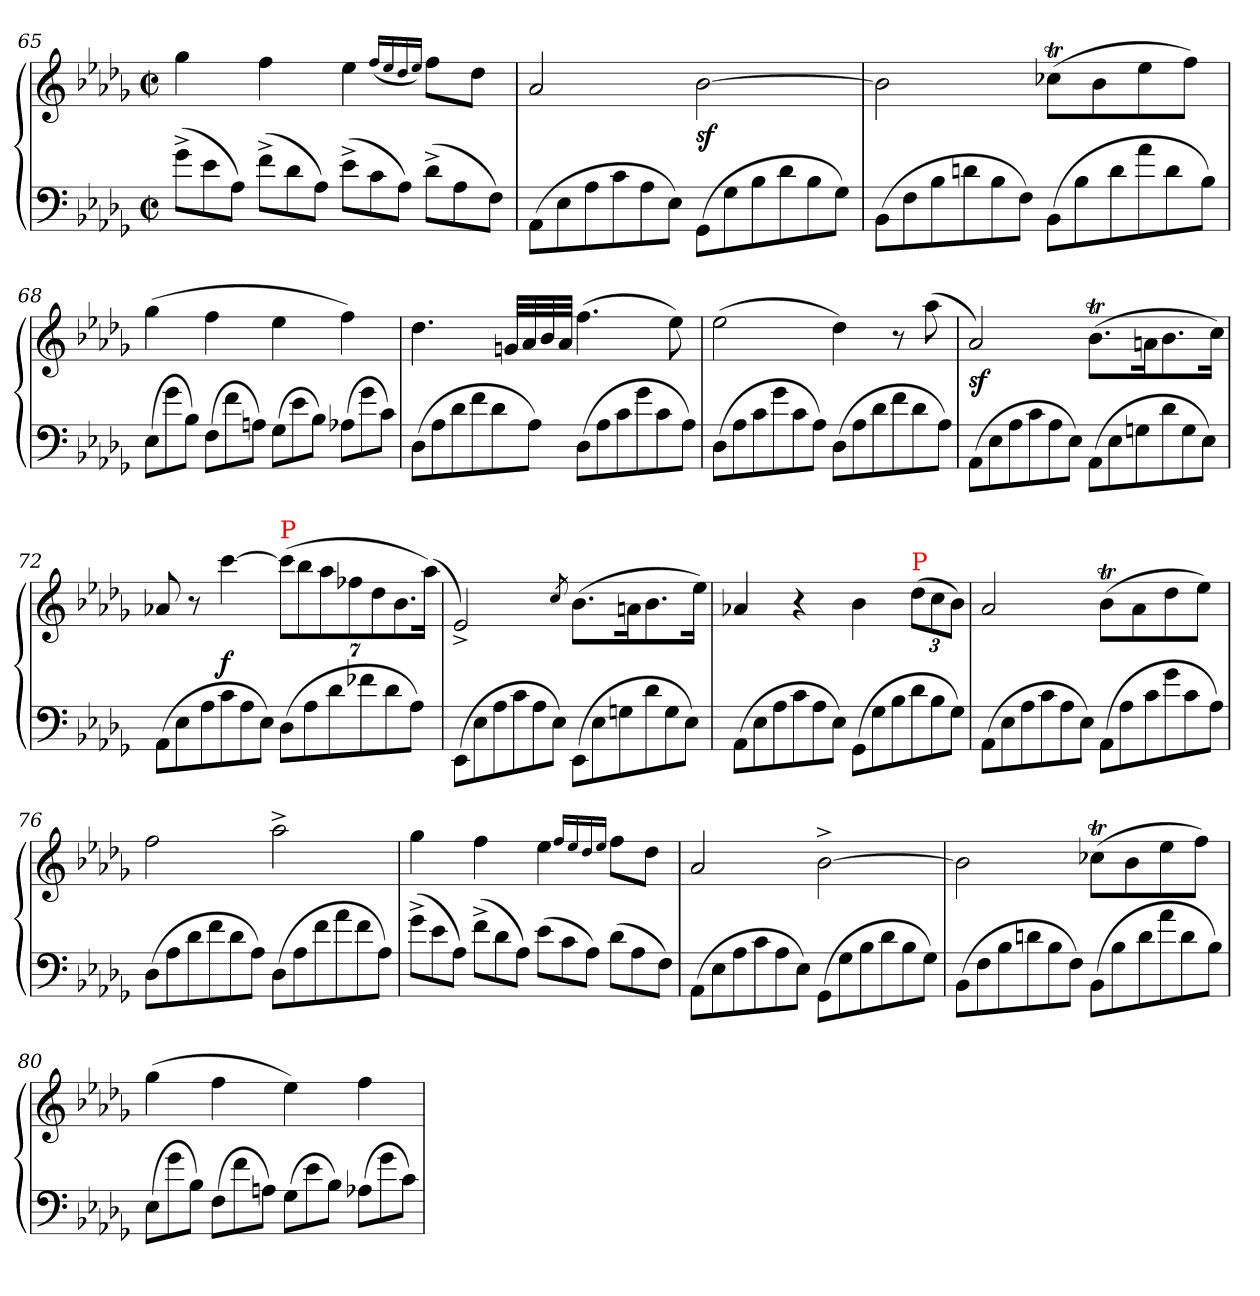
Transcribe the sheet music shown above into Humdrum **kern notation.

**kern	**kern	**dynam
*part1	*part1	*part1
*staff2	*staff1	*staff1/2
*clefF4	*clefG2	*
*k[b-e-a-d-g-]	*k[b-e-a-d-g-]	*
*M2/2	*M2/2	*
*met(c|)	*met(c|)	*
*Xtuplet	*	*
=65	=65	=65
(>12g-^>L	4gg-\	.
12e-	.	.
12A-J)	.	.
(>12f^>L	4ff\	.
12d-	.	.
12A-J)	.	.
(>12e-^>L	4ee-\	.
12c	.	.
12A-J)	.	.
.	(<16qqff/LL	.
.	16qqee-	.
.	16qqdd-	.
.	16qqee-JJ)	.
(>12d-^>L	8ff\L	.
12A-	.	.
.	8dd-J	.
12FJ)	.	.
=66	=66	=66
(>12AA-L	2a-/	.
12E-	.	.
12A-	.	.
12c	.	.
12A-	.	.
12E-J)	.	.
(>12GG-L	[2b-\	sf
12G-	.	.
12B-	.	.
12d-	.	.
12B-	.	.
12G-J)	.	.
=67	=67	=67
(>12BB-L	2b-\]	.
12F	.	.
12B-	.	.
12dn	.	.
12B-	.	.
12FJ)	.	.
(>12BB-L	(>8cc-XTL	.
12B-	.	.
.	8b-	.
12d	.	.
12a-	8ee-	.
12d	.	.
.	8ffJ)	.
12B-J)	.	.
=68	=68	=68
(>12E-L	(>4gg-	.
12g-	.	.
12B-J)	.	.
(>12FL	4ff	.
12f	.	.
12AnJ)	.	.
(>12G-L	4ee-	.
12e-	.	.
12B-J)	.	.
(>12A-XL	4ff)	.
12g-	.	.
12cJ)	.	.
=69	=69	=69
(>12D-L	4.dd-	.
12A-	.	.
12d-	.	.
12f	.	.
12d-	.	.
.	32gnLLL	.
.	32a-	.
12A-J)	.	.
.	32b-	.
.	32a-JJJ	.
(>12D-L	(>4.ff	.
12A-	.	.
12c	.	.
12g-	.	.
12c	.	.
.	8ee-)	.
12A-J)	.	.
=70	=70	=70
(>12D-L	(>2ee-	.
12A-	.	.
12c	.	.
12g-	.	.
12c	.	.
12A-J)	.	.
(>12D-L	4dd-)	.
12A-	.	.
12d-	.	.
12f	8r	.
12d-	.	.
.	(>8aa-\	.
12A-J)	.	.
=71	=71	=71
(>12AA-L	2a-/)	sf
12E-	.	.
12A-	.	.
12c	.	.
12A-	.	.
12E-J)	.	.
(>12AA-L	(>8.b-TL	.
12E-	.	.
12Gn	.	.
.	16ank	.
12d-	8.b-	.
12G	.	.
12E-J)	.	.
.	16ccJk)	.
=72	=72	=72
(>12AA-L	8a-X/	.
12E-	.	.
.	8r	.
12A-	.	.
12c	[4ccc	f
12A-	.	.
12E-J)	.	.
*	*Xbrackettup	*
!	!LO:TX:a:color=red:t=P	!
(>12D-L	(>14cccL]	.
.	14bb-	.
12A-	.	.
.	14aa-	.
12d-	.	.
.	14ff-X	.
12f-X	.	.
.	14dd-	.
12d-	.	.
.	14.b-	.
12A-J)	.	.
.	(>28aa-Jk)	.
=73	=73	=73
(>12EE-L	2e-^/)	.
12E-	.	.
12A-	.	.
12c	.	.
12A-	.	.
12E-J)	.	.
.	8qcc/	.
(>12EE-L	(>8.b-L	.
12E-	.	.
12Gn	.	.
.	16ank	.
12d-	8.b-	.
12G	.	.
12E-J)	.	.
.	16ee-Jk)	.
=74	=74	=74
(>12AA-L	4a-X/	.
12E-	.	.
12A-	.	.
12c	4r	.
12A-	.	.
12E-J)	.	.
(>12GG-L	4b-	.
12G-	.	.
12B-	.	.
!	!LO:TX:a:color=red:t=P	!
12d-	(>12dd-L	.
12B-	12cc	.
12G-J)	12b-J)	.
=75	=75	=75
(>12AA-L	2a-/	.
12E-	.	.
12A-	.	.
12c	.	.
12A-	.	.
12E-J)	.	.
(>12AA-L	(>8b-T\L	.
12A-	.	.
.	8a-	.
12c	.	.
12g-	8dd-	.
12c	.	.
.	8ee-J)	.
12A-J)	.	.
=76	=76	=76
(>12D-L	2ff\	.
12A-	.	.
12d-	.	.
12f	.	.
12d-	.	.
12A-J)	.	.
(>12D-L	2aa-^>\	.
12A-	.	.
12f\	.	.
12a-\	.	.
12f\	.	.
12A-J)	.	.
=77	=77	=77
(>12g-^>L	4gg-\	.
12e-	.	.
12A-J)	.	.
(>12f^>L	4ff\	.
12d-	.	.
12A-J)	.	.
(>12e-L	4ee-\	.
12c	.	.
12A-J)	.	.
.	16qqff/LL	.
.	16qqee-	.
.	16qqdd-	.
.	16qqee-JJ	.
(>12d-L	8ff\L	.
12A-	.	.
.	8dd-J	.
12FJ)	.	.
=78	=78	=78
(>12AA-L	2a-/	.
12E-	.	.
12A-	.	.
12c	.	.
12A-	.	.
12E-J)	.	.
(>12GG-L	[2b-^>\	.
12G-	.	.
12B-	.	.
12d-	.	.
12B-	.	.
12G-J)	.	.
=79	=79	=79
(>12BB-L	2b-\]	.
12F	.	.
12B-	.	.
12dn	.	.
12B-	.	.
12FJ)	.	.
(>12BB-L	(>8cc-XTL	.
12B-	.	.
.	8b-	.
12d	.	.
12a-	8ee-	.
12d	.	.
.	8ffJ)	.
12B-J)	.	.
=80	=80	=80
(>12E-L	(>4gg-	.
12g-	.	.
12B-J)	.	.
(>12FL	4ff	.
12f	.	.
12AnJ)	.	.
(>12G-L	4ee-)	.
12e-	.	.
12B-J)	.	.
(>12A-XL	4ff	.
12g-	.	.
12cJ)	.	.
=	=	=
*-	*-	*-
